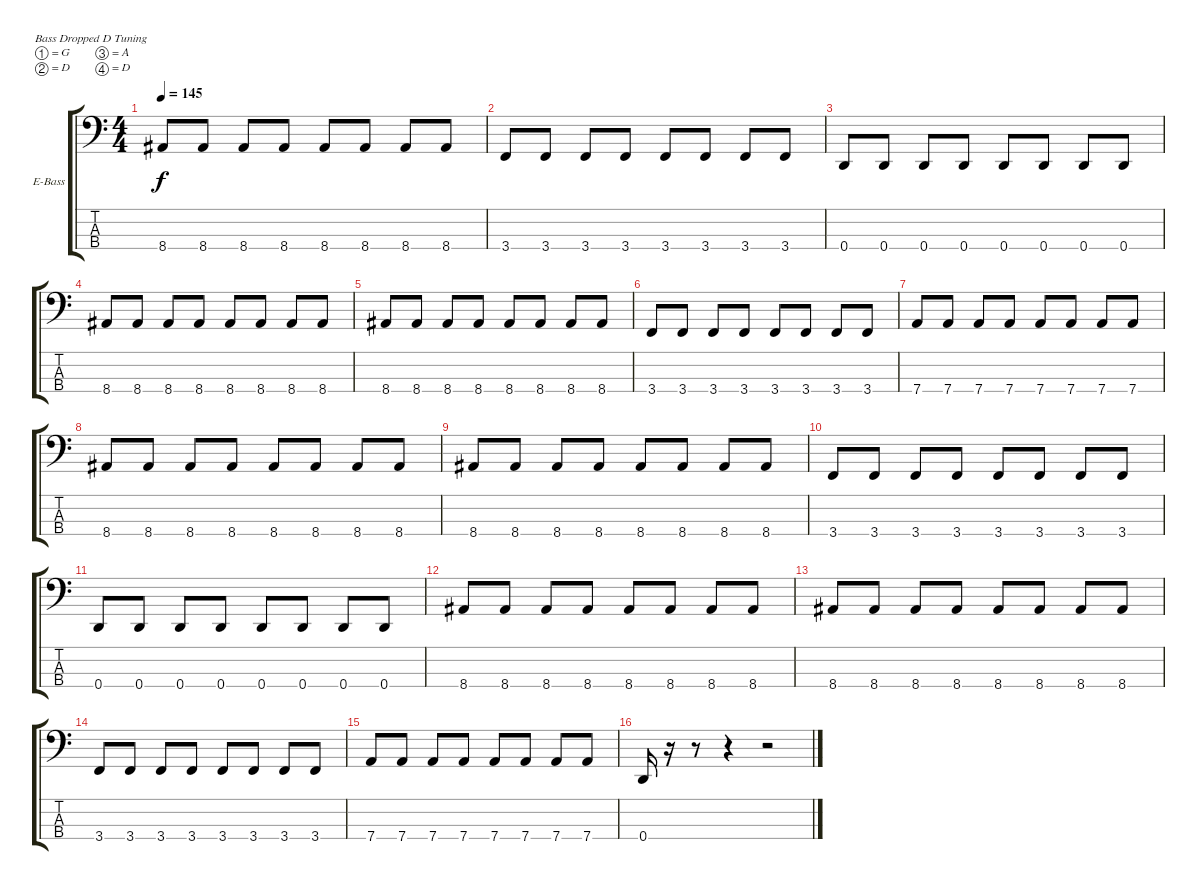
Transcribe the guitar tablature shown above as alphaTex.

\bracketExtendMode groupsimilarinstruments
\firstSystemTrackNameOrientation horizontal
\otherSystemsTrackNameOrientation horizontal
\track ("Spur 3" "E-Bass") {instrument electricbassfinger}
\staff {score tabs}
\tuning (G2 D2 A1 D1)
\ts (4 4)
\tempo 145
\clef f4
\ks c
8.4.8{dy f} 8.4.8 8.4.8 8.4.8 8.4.8 8.4.8 8.4.8 8.4.8 |
3.4.8 3.4.8 3.4.8 3.4.8 3.4.8 3.4.8 3.4.8 3.4.8 |
0.4.8 0.4.8 0.4.8 0.4.8 0.4.8 0.4.8 0.4.8 0.4.8 |
8.4.8 8.4.8 8.4.8 8.4.8 8.4.8 8.4.8 8.4.8 8.4.8 |
8.4.8 8.4.8 8.4.8 8.4.8 8.4.8 8.4.8 8.4.8 8.4.8 |
3.4.8 3.4.8 3.4.8 3.4.8 3.4.8 3.4.8 3.4.8 3.4.8 |
7.4.8 7.4.8 7.4.8 7.4.8 7.4.8 7.4.8 7.4.8 7.4.8 |
8.4.8 8.4.8 8.4.8 8.4.8 8.4.8 8.4.8 8.4.8 8.4.8 |
8.4.8 8.4.8 8.4.8 8.4.8 8.4.8 8.4.8 8.4.8 8.4.8 |
3.4.8 3.4.8 3.4.8 3.4.8 3.4.8 3.4.8 3.4.8 3.4.8 |
0.4.8 0.4.8 0.4.8 0.4.8 0.4.8 0.4.8 0.4.8 0.4.8 |
8.4.8 8.4.8 8.4.8 8.4.8 8.4.8 8.4.8 8.4.8 8.4.8 |
8.4.8 8.4.8 8.4.8 8.4.8 8.4.8 8.4.8 8.4.8 8.4.8 |
3.4.8 3.4.8 3.4.8 3.4.8 3.4.8 3.4.8 3.4.8 3.4.8 |
7.4.8 7.4.8 7.4.8 7.4.8 7.4.8 7.4.8 7.4.8 7.4.8 |
0.4.16 r.16 r.8 r.4 r.2
